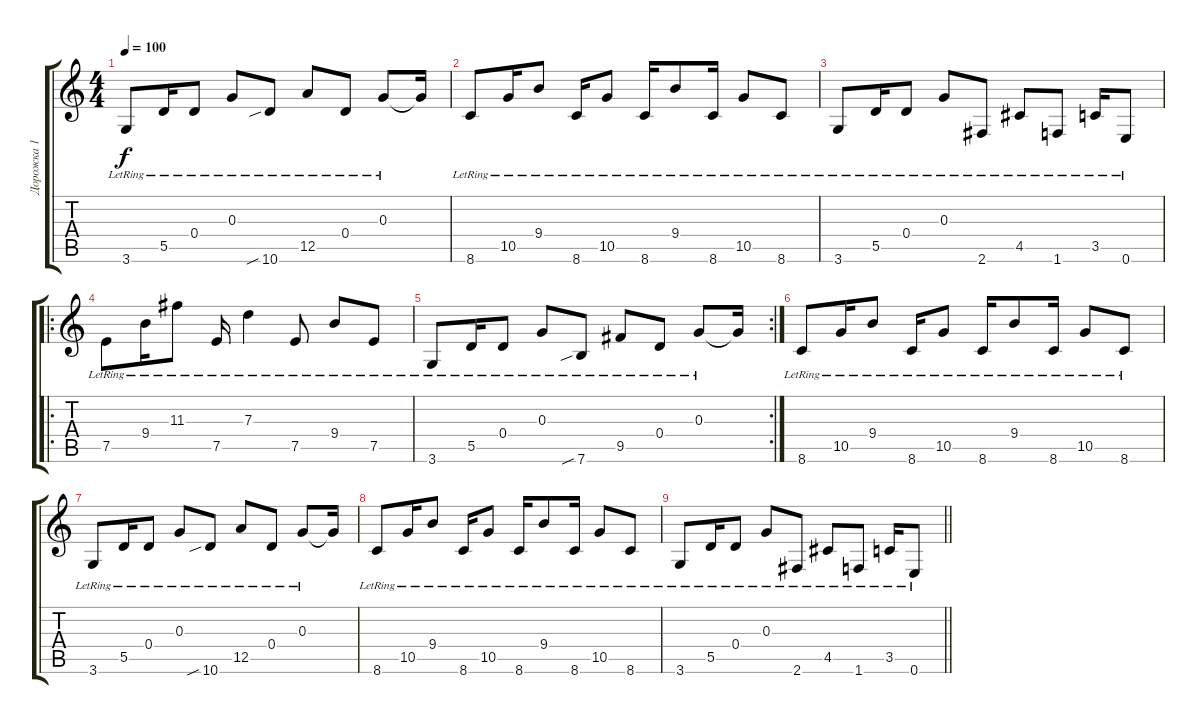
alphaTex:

\track ("Дорожка 1" "Дорожка 1") {instrument acousticguitarsteel}
\staff {score tabs}
\tuning (E4 B3 G3 D3 A2 E2) {hide}
\ts (4 4)
\tempo 100
\clef g2
\ks c
3.6{lr}.8{dy f} 5.5{lr}.16 0.4{lr}.8 0.3{lr}.8 10.6{sib lr}.8 12.5{lr}.8 0.4{lr}.8 0.3{lr}.8 0.3{t}.16 |
8.6{lr}.8 10.5{lr}.16 9.4{lr}.8 8.6{lr}.16 10.5{lr}.8 8.6{lr}.16 9.4{lr}.8 8.6{lr}.16 10.5{lr}.8 8.6{lr}.8 |
3.6{lr}.8 5.5{lr}.16 0.4{lr}.8 0.3{lr}.8 2.6{lr}.8 4.5{lr}.8 1.6{lr}.8 3.5{lr}.16 0.6{lr}.8 |
\ro
7.5{lr}.8 9.4{lr}.16 11.3{lr}.8 7.5{lr}.16 7.3{lr}.4 7.5{lr}.8 9.4{lr}.8 7.5{lr}.8 |
\rc 2
3.6{lr}.8 5.5{lr}.16 0.4{lr}.8 0.3{lr}.8 7.6{sib lr}.8 9.5{lr}.8 0.4{lr}.8 0.3{lr}.8 0.3{t}.16 |
8.6{lr}.8 10.5{lr}.16 9.4{lr}.8 8.6{lr}.16 10.5{lr}.8 8.6{lr}.16 9.4{lr}.8 8.6{lr}.16 10.5{lr}.8 8.6{lr}.8 |
3.6{lr}.8 5.5{lr}.16 0.4{lr}.8 0.3{lr}.8 10.6{sib lr}.8 12.5{lr}.8 0.4{lr}.8 0.3{lr}.8 0.3{t}.16 |
8.6{lr}.8 10.5{lr}.16 9.4{lr}.8 8.6{lr}.16 10.5{lr}.8 8.6{lr}.16 9.4{lr}.8 8.6{lr}.16 10.5{lr}.8 8.6{lr}.8 |
\barLineRight lightlight
3.6{lr}.8 5.5{lr}.16 0.4{lr}.8 0.3{lr}.8 2.6{lr}.8 4.5{lr}.8 1.6{lr}.8 3.5{lr}.16 0.6{lr}.8
